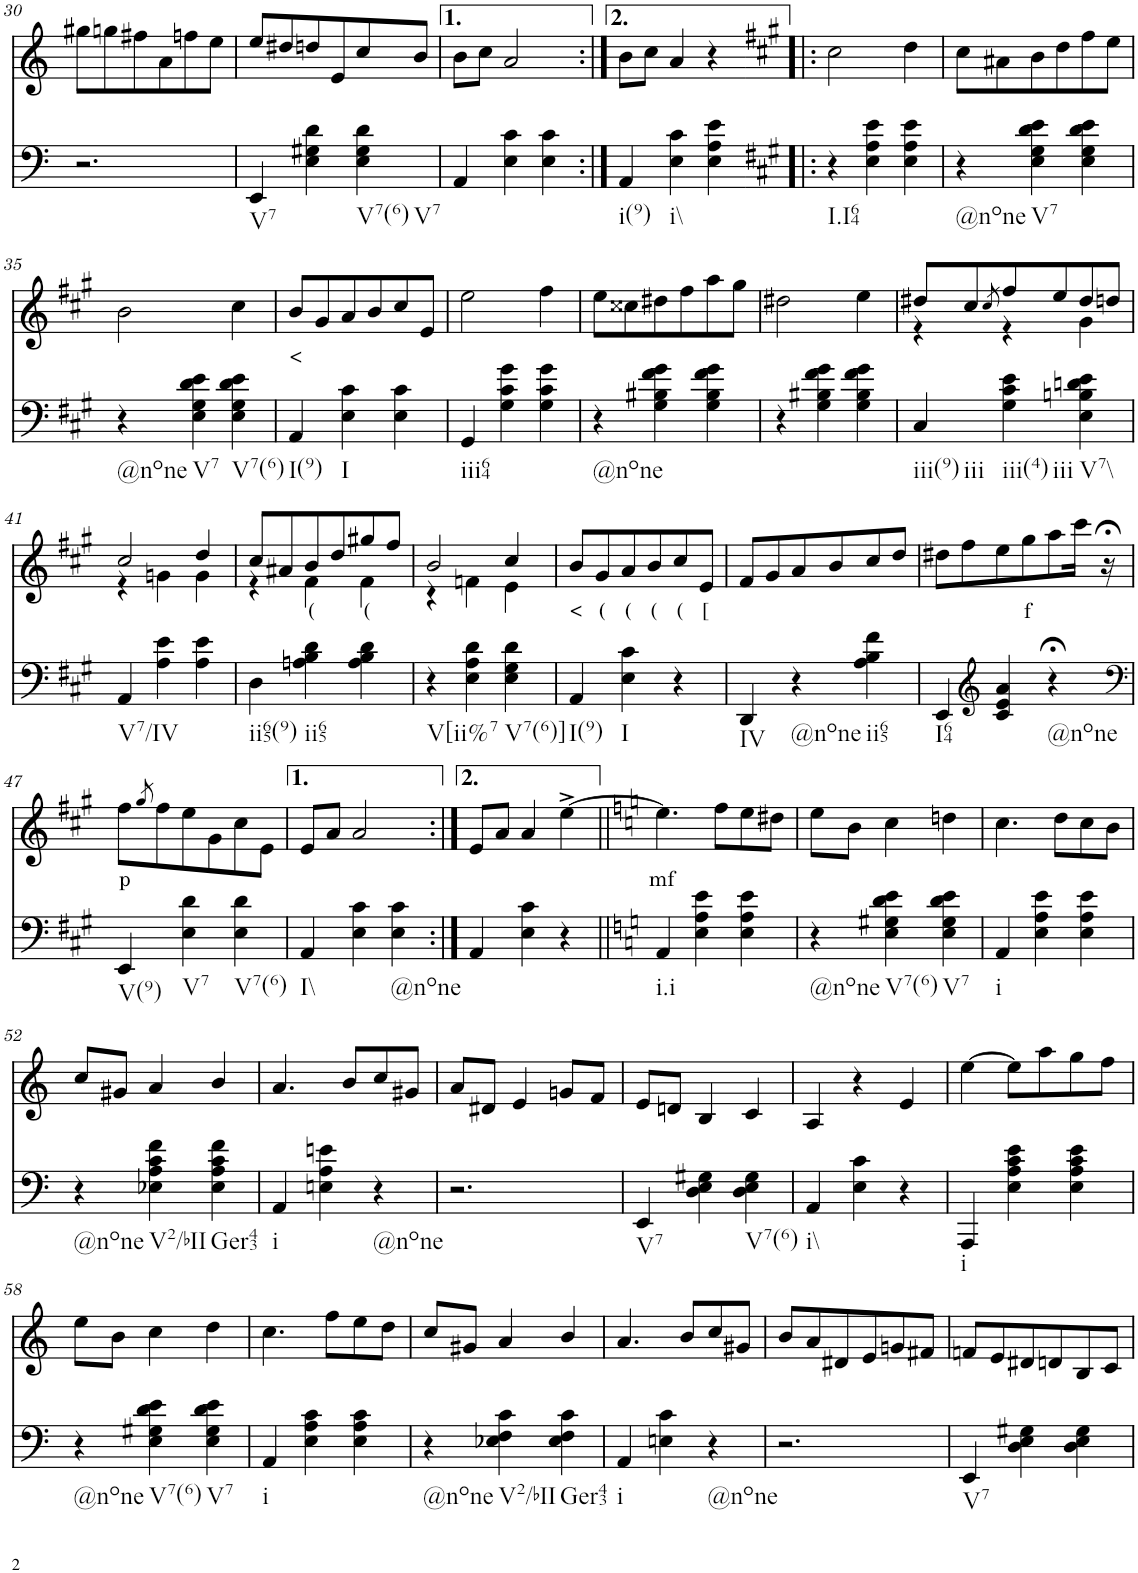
**kern	**kern	**text
*part2	*part1	*part1
*staff2	*staff1	*staff1
*I"piano	*I"piano	*
*I'Pno	*I'Pno	*
!!LO:PB:g=z
*clefF4	*clefG2	*
*k[]	*k[]	*
*M3/4	*M3/4	*
=30	=30	=30
2.r	8gg#X\L	.
.	8ggn\	.
.	8ff#X\	.
.	8a\	.
.	8ffn\	.
.	8ee\J	.
=31	=31	=31
!LO:TX:b:t=V7	!	!
4EE/	8ee/L	.
.	8dd#X/	.
4E\ 4G#X\ 4d\	8ddn/	.
.	8e/	.
!LO:TX:b:t=V7(6)	!	!
!LO:TX:b:t=V7	!	!
4E\ 4G#\ 4d\	8cc/	.
.	8b/J	.
=32	=32	=32
4AA/	8b\L	.
.	8cc\J	.
4E\ 4c\	2a/	.
4E\ 4c\	.	.
=32X1:|!	=32X1:|!	=32X1:|!
!LO:TX:b:t=i(9)	!	!
4AA/	8b\L	.
.	8cc\J	.
!LO:TX:b:t=i\\	!	!
4E\ 4c\	4a/	.
4E\ 4A\ 4e\	4r	.
=33!|:	=33!|:	=33!|:
*k[f#c#g#]	*k[f#c#g#]	*
!LO:TX:b:t=I.I64	!	!
4r	2cc#\	.
4E\ 4A\ 4e\	.	.
4E\ 4A\ 4e\	4dd\	.
=34	=34	=34
!LO:TX:b:t=@none	!	!
4r	8cc#\L	.
.	8a#X\	.
!LO:TX:b:t=V7	!	!
4E\ 4G#\ 4d\ 4e\	8b\	.
.	8dd\	.
4E\ 4G#\ 4d\ 4e\	8ff#\	.
.	8ee\J	.
!!LO:LB:g=z
=35	=35	=35
!LO:TX:b:t=@none	!	!
4r	2b\	.
!LO:TX:b:t=V7	!	!
4E\ 4G#\ 4d\ 4e\	.	.
!LO:TX:b:t=V7(6)	!	!
4E\ 4G#\ 4d\ 4e\	4cc#\	.
=36	=36	=36
!LO:TX:b:t=I(9)	!	!
!	!	!LO:LY:b
4AA/	8b/L	<
.	8g#/	.
!LO:TX:b:t=I	!	!
4E\ 4c#\	8a/	.
.	8b/	.
4E\ 4c#\	8cc#/	.
.	8e/J	.
=37	=37	=37
!LO:TX:b:t=iii64	!	!
4GG#/	2ee\	.
4G#\ 4c#\ 4g#\	.	.
4G#\ 4c#\ 4g#\	4ff#\	.
=38	=38	=38
!LO:TX:b:t=@none	!	!
4r	8ee\L	.
.	8cc##X\	.
4G#\ 4B#X\ 4f#\ 4g#\	8dd#X\	.
.	8ff#\	.
4G#\ 4B#\ 4f#\ 4g#\	8aa\	.
.	8gg#\J	.
=39	=39	=39
4r	2dd#X\	.
4G#\ 4B#X\ 4f#\ 4g#\	.	.
4G#\ 4B#\ 4f#\ 4g#\	4ee\	.
=40	=40	=40
*	*^	*
!LO:TX:b:t=iii(9)	!	!	!
!LO:TX:b:t=iii	!	!	!
4C#/	8dd#X/L	4r	.
.	8cc#/	.	.
.	8qcc#/	.	.
!LO:TX:b:t=iii(4)	!	!	!
!LO:TX:b:t=iii	!	!	!
4G#\ 4c#\ 4e\	8ff#/	4r	.
.	8ee/	.	.
!LO:TX:b:t=V7\\	!	!	!
4E\ 4Bn\ 4dn\ 4e\	8dd#/	4g#\	.
.	8ddn/J	.	.
!!LO:LB:g=z	!!
=41	=41	=41	=41
!LO:TX:b:t=V7/IV	!	!	!
4AA/	2cc#/	4r	.
4A\ 4e\	.	4gn\	.
4A\ 4e\	4dd/	4g\	.
=42	=42	=42	=42
!LO:TX:b:t=ii65(9)	!	!	!
4D\	8cc#/L	4r	.
.	8a#X/	.	.
!LO:TX:b:t=ii65	!	!	!
!	!	!	!LO:LY:b
4An\ 4B\ 4d\	8b/	4f#\	(
.	8dd/	.	.
!	!	!	!LO:LY:b
4A\ 4B\ 4d\	8gg#X/	4f#\	(
.	8ff#/J	.	.
=43	=43	=43	=43
!LO:TX:b:t=V[ii%7	!	!	!
4r	2b/	4r	.
4E\ 4A\ 4d\	.	4fn\	.
!LO:TX:b:t=V7(6)]	!	!	!
4E\ 4G#\ 4d\	4cc#/	4e\	.
=44	=44	=44	=44
!LO:TX:b:t=I(9)	!	!	!
!	!	!	!LO:LY:b
*	*v	*v	*
4AA/	8b/L	<
!	!	!LO:LY:b
.	8g#/	(
!LO:TX:b:t=I	!	!
!	!	!LO:LY:b
4E\ 4c#\	8a/	(
!	!	!LO:LY:b
.	8b/	(
!	!	!LO:LY:b
4r	8cc#/	(
!	!	!LO:LY:b
.	8e/J	[
=45	=45	=45
!LO:TX:b:t=IV	!	!
4DD/	8f#/L	.
.	8g#/	.
!LO:TX:b:t=@none	!	!
4r	8a/	.
.	8b/	.
!LO:TX:b:t=ii65	!	!
4A\ 4B\ 4f#\	8cc#/	.
.	8dd/J	.
=46	=46	=46
!LO:TX:b:t=I64	!	!
4EE/	8dd#X\L	.
.	8ff#\	.
*clefG2	*	*
4c#/ 4e/ 4a/	8ee\	.
!	!	!LO:LY:b
.	8gg#\	f
!LO:TX:b:t=@none	!	!
4r;<	8aa\	.
.	16ccc#\Jk	.
.	16r;<	.
!!LO:LB:g=z
=47	=47	=47
*clefF4	*	*
!LO:TX:b:t=V(9)	!	!
!	!	!LO:LY:b
4EE/	8ff#\L	p
.	8qgg#/	.
.	8ff#\	.
!LO:TX:b:t=V7	!	!
4E\ 4d\	8ee\	.
.	8g#\	.
!LO:TX:b:t=V7(6)	!	!
4E\ 4d\	8cc#\	.
.	8e\J	.
=48	=48	=48
!LO:TX:b:t=I\\	!	!
4AA/	8e/L	.
.	8a/J	.
4E\ 4c#\	2a/	.
!LO:TX:b:t=@none	!	!
4E\ 4c#\	.	.
=48X2:|!	=48X2:|!	=48X2:|!
4AA/	8e/L	.
.	8a/J	.
4E\ 4c#\	4a/	.
4r	[4ee^\	.
=49||	=49||	=49||
*k[]	*k[]	*
!LO:TX:b:t=i.i	!	!
!	!	!LO:LY:b
4AA/	4.ee\]	mf
4E\ 4A\ 4e\	.	.
.	8ff\L	.
4E\ 4A\ 4e\	8ee\	.
.	8dd#X\J	.
=50	=50	=50
!LO:TX:b:t=@none	!	!
4r	8ee\L	.
.	8b\J	.
!LO:TX:b:t=V7(6)	!	!
4E\ 4G#X\ 4d\ 4e\	4cc\	.
!LO:TX:b:t=V7	!	!
4E\ 4G#\ 4d\ 4e\	4ddn\	.
=51	=51	=51
!LO:TX:b:t=i	!	!
4AA/	4.cc\	.
4E\ 4A\ 4e\	.	.
.	8dd\L	.
4E\ 4A\ 4e\	8cc\	.
.	8b\J	.
!!LO:LB:g=z
=52	=52	=52
!LO:TX:b:t=@none	!	!
4r	8cc/L	.
.	8g#X/J	.
!LO:TX:b:t=V2/bII	!	!
4E-X\ 4A\ 4c\ 4f\	4a/	.
!LO:TX:b:t=Ger43	!	!
4E-\ 4A\ 4c\ 4f\	4b/	.
=53	=53	=53
!LO:TX:b:t=i	!	!
4AA/	4.a/	.
4En\ 4A\ 4en\	.	.
.	8b/L	.
!LO:TX:b:t=@none	!	!
4r	8cc/	.
.	8g#X/J	.
=54	=54	=54
2.r	8a/L	.
.	8d#X/J	.
.	4e/	.
.	8gn/L	.
.	8f/J	.
=55	=55	=55
!LO:TX:b:t=V7	!	!
4EE/	8e/L	.
.	8dn/J	.
4D\ 4E\ 4G#X\	4B/	.
!LO:TX:b:t=V7(6)	!	!
4D\ 4E\ 4G#\	4c/	.
=56	=56	=56
!LO:TX:b:t=i\\	!	!
4AA/	4A/	.
4E\ 4c\	4r	.
4r	4e/	.
=57	=57	=57
!LO:TX:b:t=i	!	!
4AAA/	[4ee\	.
4E\ 4A\ 4c\ 4e\	8ee\L]	.
.	8aa\	.
4E\ 4A\ 4c\ 4e\	8gg\	.
.	8ff\J	.
!!LO:LB:g=z
=58	=58	=58
!LO:TX:b:t=@none	!	!
4r	8ee\L	.
.	8b\J	.
!LO:TX:b:t=V7(6)	!	!
4E\ 4G#X\ 4d\ 4e\	4cc\	.
!LO:TX:b:t=V7	!	!
4E\ 4G#\ 4d\ 4e\	4dd\	.
=59	=59	=59
!LO:TX:b:t=i	!	!
4AA/	4.cc\	.
4E\ 4A\ 4c\	.	.
.	8ff\L	.
4E\ 4A\ 4c\	8ee\	.
.	8dd\J	.
=60	=60	=60
!LO:TX:b:t=@none	!	!
4r	8cc/L	.
.	8g#X/J	.
!LO:TX:b:t=V2/bII	!	!
4E-X\ 4F\ 4c\	4a/	.
!LO:TX:b:t=Ger43	!	!
4E-\ 4F\ 4c\	4b/	.
=61	=61	=61
!LO:TX:b:t=i	!	!
4AA/	4.a/	.
4En\ 4c\	.	.
.	8b/L	.
!LO:TX:b:t=@none	!	!
4r	8cc/	.
.	8g#X/J	.
=62	=62	=62
2.r	8b/L	.
.	8a/	.
.	8d#X/	.
.	8e/	.
.	8gn/	.
.	8f#X/J	.
=63	=63	=63
!LO:TX:b:t=V7	!	!
4EE/	8fn/L	.
.	8e/	.
4D\ 4E\ 4G#X\	8d#X/	.
.	8dn/	.
4D\ 4E\ 4G#\	8B/	.
.	8c/J	.
=	=	=
*-	*-	*-
